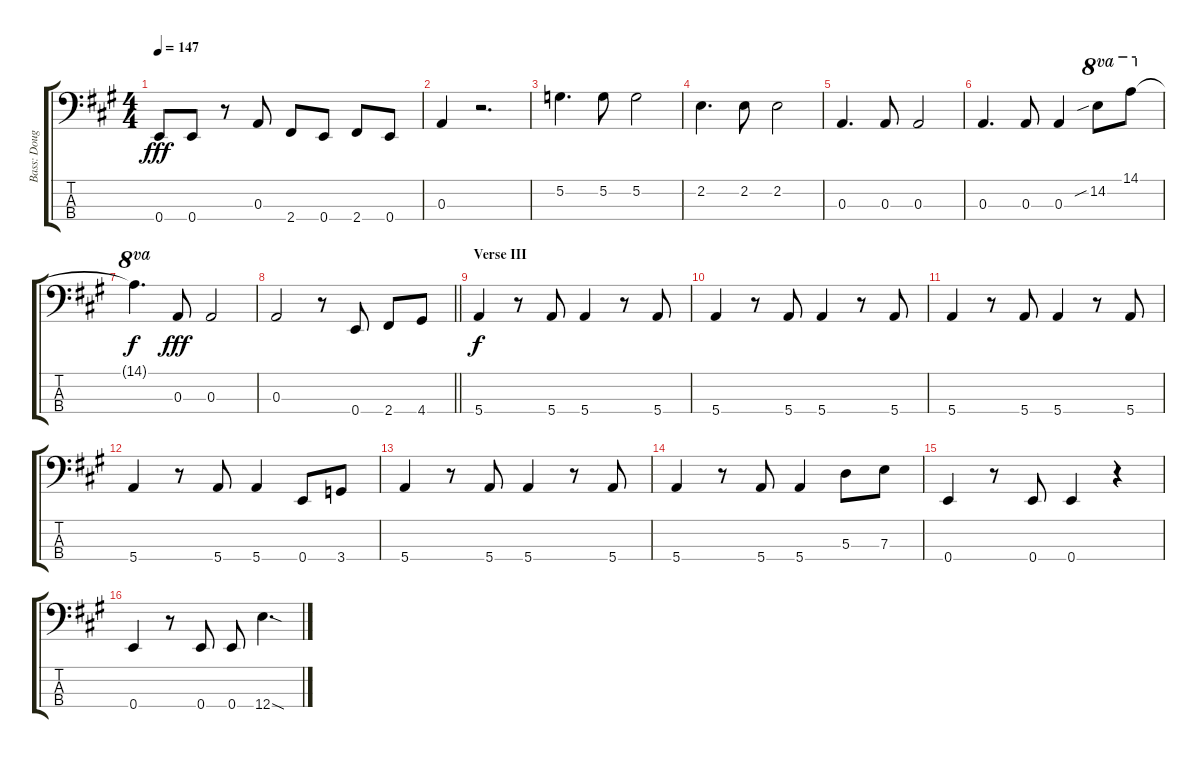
\track ("Bass: Doug" "Bass: Doug") {instrument electricbassfinger}
\staff {score tabs}
\tuning (G2 D2 A1 E1) {hide}
\ts (4 4)
\tempo 147
\clef f4
\ks a
0.4.8{dy fff} 0.4.8 r.8 0.3.8 2.4.8 0.4.8 2.4.8 0.4.8 |
0.3.4 r.2{d} |
5.2.4{d} 5.2.8 5.2.2 |
2.2.4{d} 2.2.8 2.2.2 |
0.3.4{d} 0.3.8 0.3.2 |
0.3.4{d} 0.3.8 0.3.4 14.2{sib}.8{ot 8va} 14.1.8{ot 8va} |
14.1{t}.4{d ot 8va dy f} 0.3.8{dy fff} 0.3.2 |
\barLineRight lightlight
0.3.2 r.8 0.4.8 2.4.8 4.4.8 |
\section ("" "Verse III")
5.4.4{dy f} r.8 5.4.8 5.4.4 r.8 5.4.8 |
5.4.4 r.8 5.4.8 5.4.4 r.8 5.4.8 |
5.4.4 r.8 5.4.8 5.4.4 r.8 5.4.8 |
5.4.4 r.8 5.4.8 5.4.4 0.4.8 3.4.8 |
5.4.4 r.8 5.4.8 5.4.4 r.8 5.4.8 |
5.4.4 r.8 5.4.8 5.4.4 5.3.8 7.3.8 |
0.4.4 r.8 0.4.8 0.4.4 r.4 |
0.4.4 r.8 0.4.8 0.4.8 12.4{sod}.4{d}
